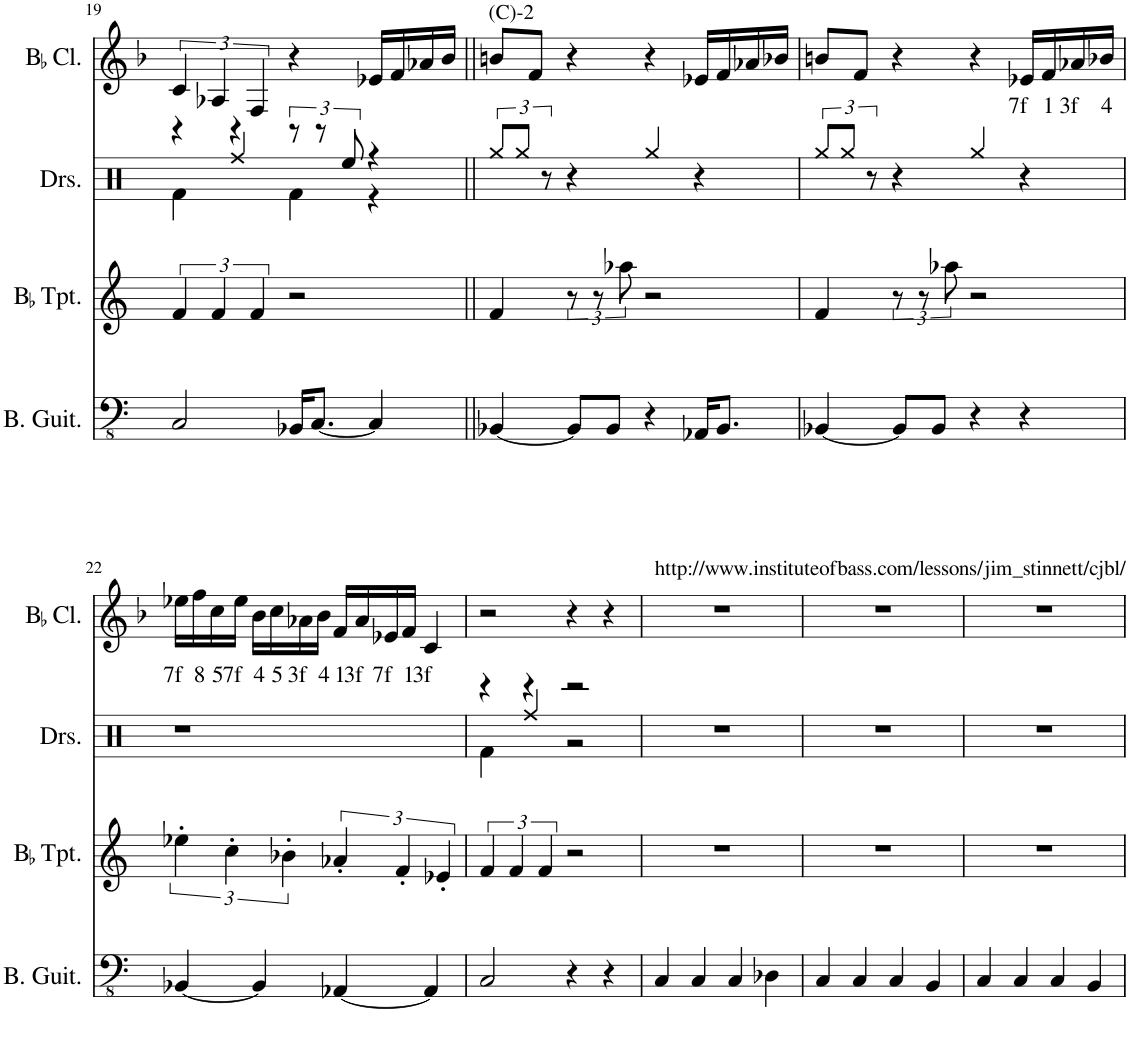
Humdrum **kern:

**kern	**kern	**kern	**kern	**text
*part4	*part3	*part2	*part1	*part1
*staff4	*staff3	*staff2	*staff1	*staff1
*I"Bass Guitar	*I"BaccidentalFlat Trumpet	*I"Drumset	*I"BaccidentalFlat Clarinet	*
*I'B. Guit.	*I'BaccidentalFlat Tpt.	*I'Drs.	*I'BaccidentalFlat Cl.	*
!!LO:PB:g=z
*clefFv4	*clefG2	*clefX	*clefG2	*
*	*Trd1c2	*	*Trd1c2	*
*k[]	*k[]	*k[]	*k[b-]	*
*M4/4	*M4/4	*M4/4	*M4/4	*
=19	=19	=19	=19	=19
*	*	*^	*	*
2CC/	6f/	4r	4Rf\	6c/	.
.	6f/	.	.	6A-X/	.
.	.	4r	4Rff/	.	.
.	6f/	.	.	6F/	.
16BBB-X/KL	2r	12r	4Rf\	4r	.
[8.CC/J	.	.	.	.	.
.	.	12r	.	.	.
.	.	12Ree/	.	.	.
4CC/]	.	4r	4r	16e-X/LL	.
.	.	.	.	16f/	.
.	.	.	.	16a-X/	.
.	.	.	.	16b-/JJ	.
*	*	*v	*v	*	*
=20||	=20||	=20||	=20||	=20||
!	!	!	!LO:TX:a:t=(C)-2	!
[4BBB-X/	4f/	12Rgg/L	8bn/L	.
.	.	12Rgg/J	.	.
.	.	.	8f/J	.
.	.	12r	.	.
8BBB-/L]	12r	4r	4r	.
.	12r	.	.	.
8BBB-/J	.	.	.	.
.	12aa-X\	.	.	.
4r	2r	4Rgg/	4r	.
16AAA-X/KL	.	4r	16e-X/LL	.
8.BBB-/J	.	.	16f/	.
.	.	.	16a-X/	.
.	.	.	16b-X/JJ	.
=21	=21	=21	=21	=21
[4BBB-X/	4f/	12Rgg/L	8bn/L	.
.	.	12Rgg/J	.	.
.	.	.	8f/J	.
.	.	12r	.	.
8BBB-/L]	12r	4r	4r	.
.	12r	.	.	.
8BBB-/J	.	.	.	.
.	12aa-X\	.	.	.
4r	2r	4Rgg/	4r	.
!	!	!	!	!LO:LY:b
4r	.	4r	16e-X/LL	7f
!	!	!	!	!LO:LY:b
.	.	.	16f/	1
!	!	!	!	!LO:LY:b
.	.	.	16a-X/	3f
!	!	!	!	!LO:LY:b
.	.	.	16b-X/JJ	4
!!LO:LB:g=z
=22	=22	=22	=22	=22
!	!	!	!	!LO:LY:b
[4BBB-X/	6ee-X'\	1r	16ee-X\LL	7f
!	!	!	!	!LO:LY:b
.	.	.	16ff\	8
!	!	!	!	!LO:LY:b
.	.	.	16cc\	5
.	6cc'\	.	.	.
!	!	!	!	!LO:LY:b
.	.	.	16ee-\JJ	7f
!	!	!	!	!LO:LY:b
4BBB-/]	.	.	16b-\LL	4
!	!	!	!	!LO:LY:b
.	.	.	16cc\	5
.	6b-X'\	.	.	.
!	!	!	!	!LO:LY:b
.	.	.	16a-X\	3f
!	!	!	!	!LO:LY:b
.	.	.	16b-\JJ	4
!	!	!	!	!LO:LY:b
[4AAA-X/	6a-X'/	.	16f/LL	1
!	!	!	!	!LO:LY:b
.	.	.	16a-/	3f
!	!	!	!	!LO:LY:b
.	.	.	16e-X/	7f
.	6f'/	.	.	.
!	!	!	!	!LO:LY:b
.	.	.	16f/JJ	1
!	!	!	!	!LO:LY:b
4AAA-/]	.	.	4c/	3f
.	6e-X'/	.	.	.
=23	=23	=23	=23	=23
*	*	*^	*	*
2CC/	6f/	4r	4Rf\	2r	.
.	6f/	.	.	.	.
.	.	4r	4Rff/	.	.
.	6f/	.	.	.	.
4r	2r	2r	2r	4r	.
4r	.	.	.	4r	.
*	*	*v	*v	*	*
=24	=24	=24	=24	=24
!	!	!	!LO:TX:a:t=http&colon;//www.instituteofbass.com/lessons/jim_stinnett/cjbl/	!
4CC/	1r	1r	1r	.
4CC/	.	.	.	.
4CC/	.	.	.	.
4DD-X\	.	.	.	.
=25	=25	=25	=25	=25
4CC/	1r	1r	1r	.
4CC/	.	.	.	.
4CC/	.	.	.	.
4BBB/	.	.	.	.
=26	=26	=26	=26	=26
4CC/	1r	1r	1r	.
4CC/	.	.	.	.
4CC/	.	.	.	.
4BBB/	.	.	.	.
=	=	=	=	=
*-	*-	*-	*-	*-
